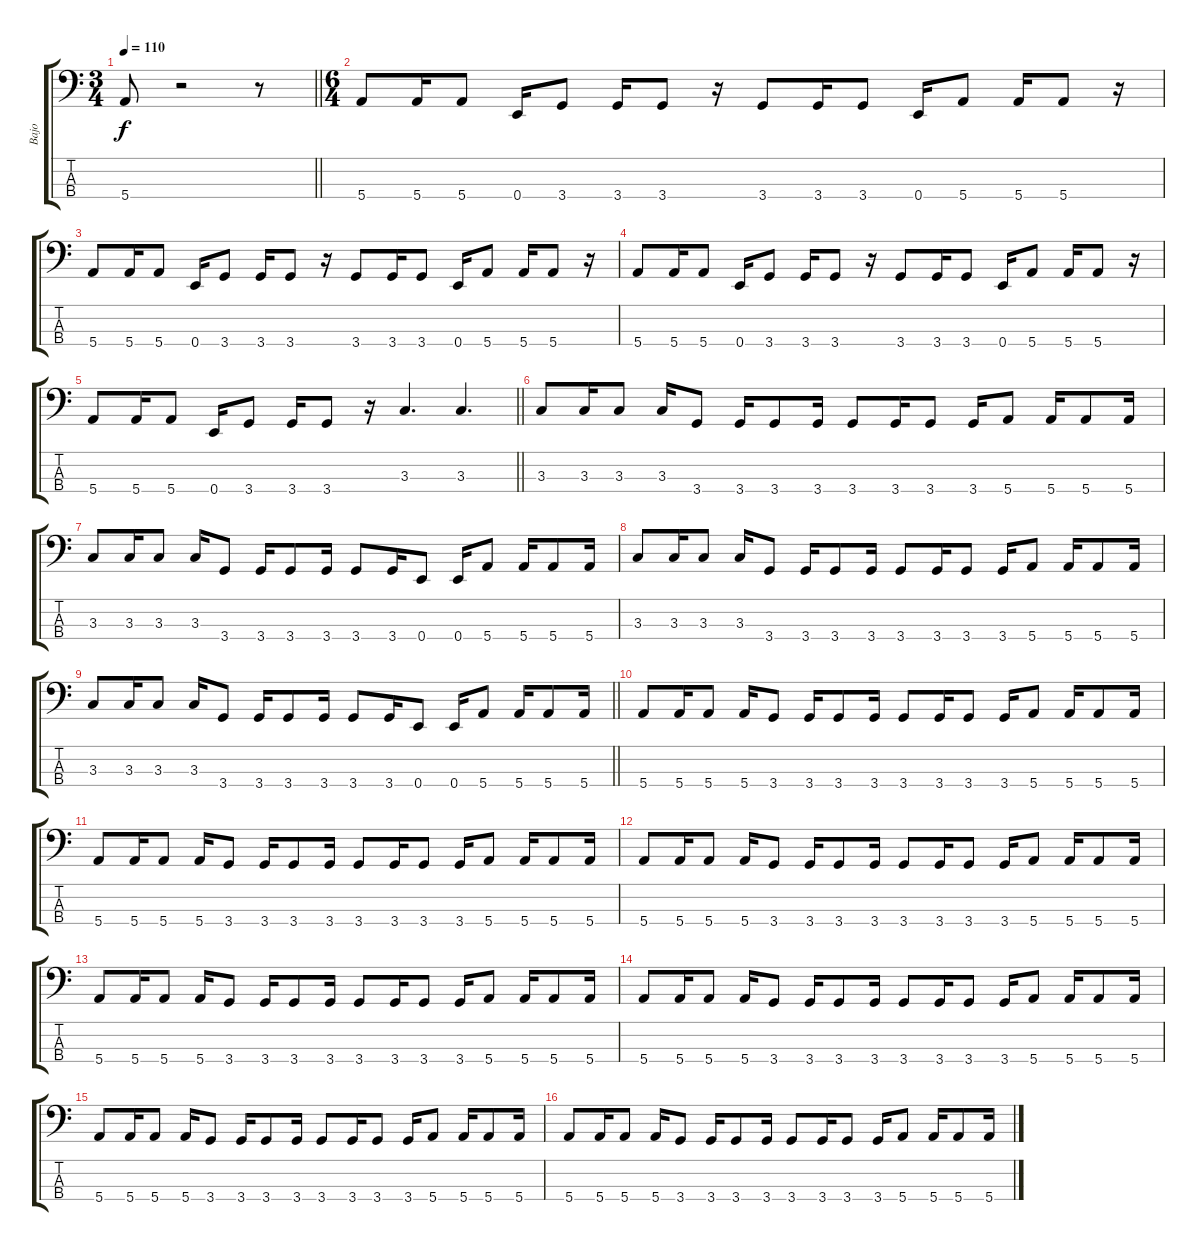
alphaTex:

\track ("Bajo" "Bajo") {instrument electricbassfinger}
\staff {score tabs}
\tuning (G2 D2 A1 E1) {hide}
\ts (3 4)
\tempo 110
\clef f4
\barLineRight lightlight
\ks c
5.4.8{dy f} r.2 r.8 |
\ts (6 4)
5.4.8 5.4.16 5.4.8 0.4.16 3.4.8 3.4.16 3.4.8 r.16 3.4.8 3.4.16 3.4.8 0.4.16 5.4.8 5.4.16 5.4.8 r.16 |
5.4.8 5.4.16 5.4.8 0.4.16 3.4.8 3.4.16 3.4.8 r.16 3.4.8 3.4.16 3.4.8 0.4.16 5.4.8 5.4.16 5.4.8 r.16 |
5.4.8 5.4.16 5.4.8 0.4.16 3.4.8 3.4.16 3.4.8 r.16 3.4.8 3.4.16 3.4.8 0.4.16 5.4.8 5.4.16 5.4.8 r.16 |
\barLineRight lightlight
5.4.8 5.4.16 5.4.8 0.4.16 3.4.8 3.4.16 3.4.8 r.16 3.3.4{d} 3.3.4{d} |
3.3.8 3.3.16 3.3.8 3.3.16 3.4.8 3.4.16 3.4.8 3.4.16 3.4.8 3.4.16 3.4.8 3.4.16 5.4.8 5.4.16 5.4.8 5.4.16 |
3.3.8 3.3.16 3.3.8 3.3.16 3.4.8 3.4.16 3.4.8 3.4.16 3.4.8 3.4.16 0.4.8 0.4.16 5.4.8 5.4.16 5.4.8 5.4.16 |
3.3.8 3.3.16 3.3.8 3.3.16 3.4.8 3.4.16 3.4.8 3.4.16 3.4.8 3.4.16 3.4.8 3.4.16 5.4.8 5.4.16 5.4.8 5.4.16 |
\barLineRight lightlight
3.3.8 3.3.16 3.3.8 3.3.16 3.4.8 3.4.16 3.4.8 3.4.16 3.4.8 3.4.16 0.4.8 0.4.16 5.4.8 5.4.16 5.4.8 5.4.16 |
5.4.8 5.4.16 5.4.8 5.4.16 3.4.8 3.4.16 3.4.8 3.4.16 3.4.8 3.4.16 3.4.8 3.4.16 5.4.8 5.4.16 5.4.8 5.4.16 |
5.4.8 5.4.16 5.4.8 5.4.16 3.4.8 3.4.16 3.4.8 3.4.16 3.4.8 3.4.16 3.4.8 3.4.16 5.4.8 5.4.16 5.4.8 5.4.16 |
5.4.8 5.4.16 5.4.8 5.4.16 3.4.8 3.4.16 3.4.8 3.4.16 3.4.8 3.4.16 3.4.8 3.4.16 5.4.8 5.4.16 5.4.8 5.4.16 |
5.4.8 5.4.16 5.4.8 5.4.16 3.4.8 3.4.16 3.4.8 3.4.16 3.4.8 3.4.16 3.4.8 3.4.16 5.4.8 5.4.16 5.4.8 5.4.16 |
5.4.8 5.4.16 5.4.8 5.4.16 3.4.8 3.4.16 3.4.8 3.4.16 3.4.8 3.4.16 3.4.8 3.4.16 5.4.8 5.4.16 5.4.8 5.4.16 |
5.4.8 5.4.16 5.4.8 5.4.16 3.4.8 3.4.16 3.4.8 3.4.16 3.4.8 3.4.16 3.4.8 3.4.16 5.4.8 5.4.16 5.4.8 5.4.16 |
5.4.8 5.4.16 5.4.8 5.4.16 3.4.8 3.4.16 3.4.8 3.4.16 3.4.8 3.4.16 3.4.8 3.4.16 5.4.8 5.4.16 5.4.8 5.4.16
